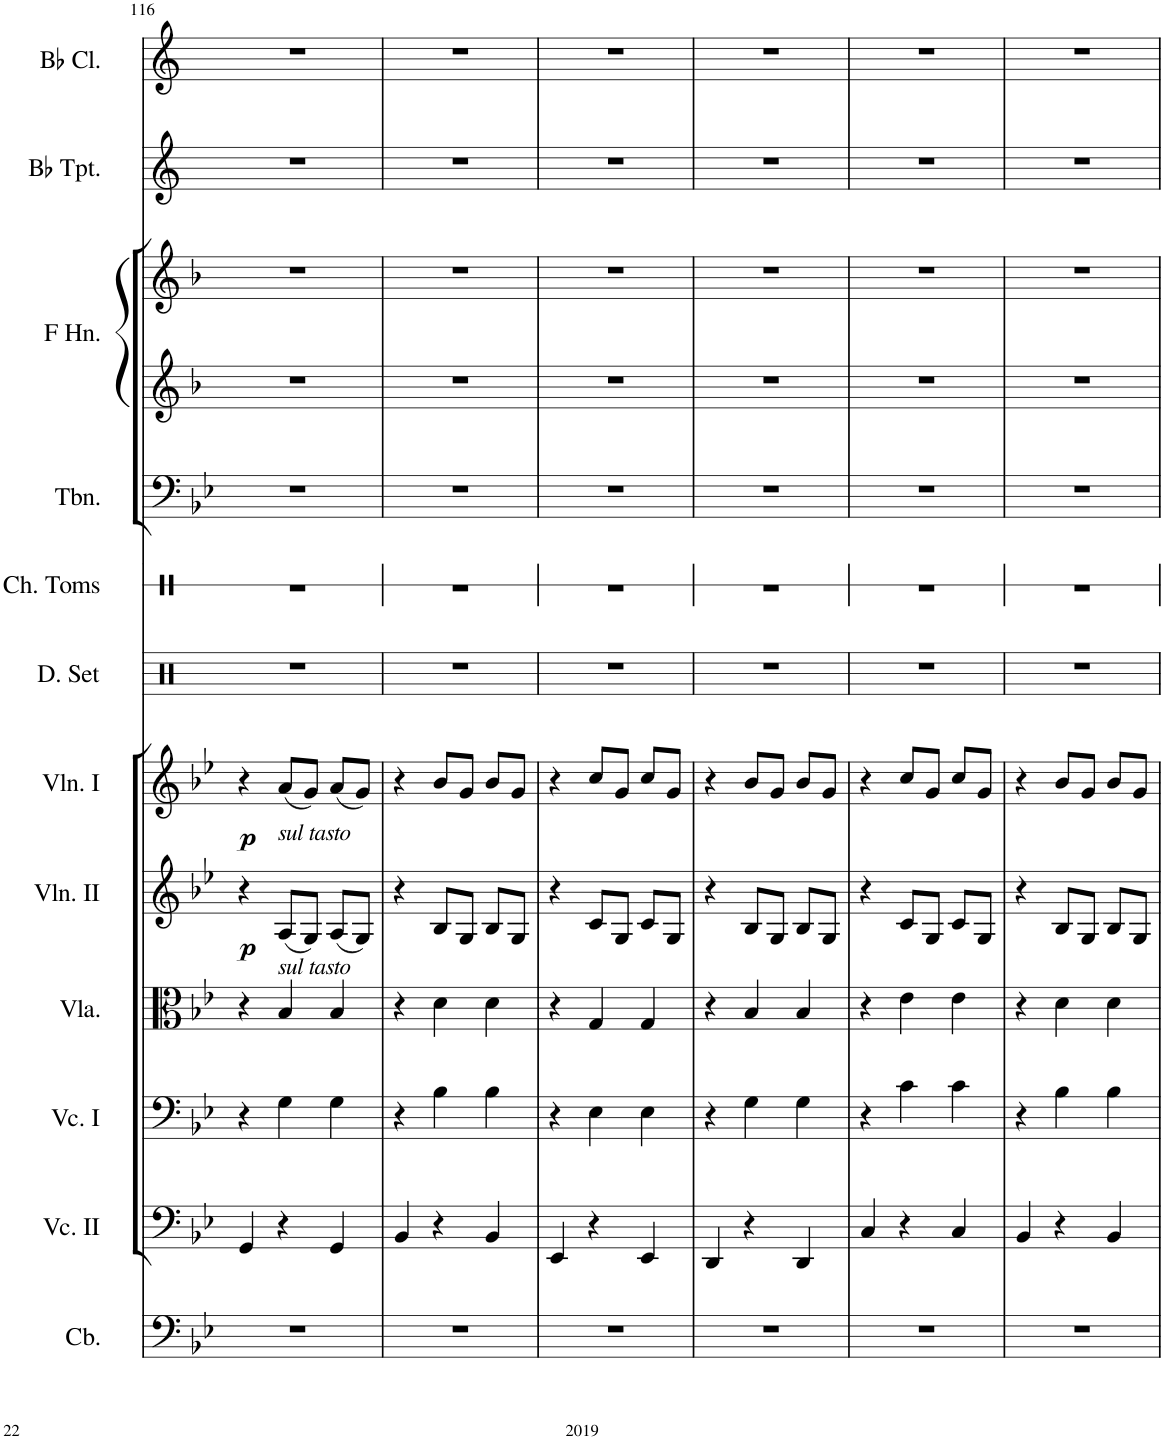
**kern	**kern	**kern	**kern	**kern	**dynam	**kern	**dynam	**kern	**kern	**kern	**kern	**kern	**kern	**kern
*part12	*part11	*part10	*part9	*part8	*part8	*part7	*part7	*part6	*part5	*part4	*part3	*part3	*part2	*part1
*staff13	*staff12	*staff11	*staff10	*staff9	*staff9	*staff8	*staff8	*staff7	*staff6	*staff5	*staff4	*staff3	*staff2	*staff1
*I"Contrabasses	*I"Violoncellos II	*I"Violoncellos I	*I"Violas	*I"Violins II	*	*I"Violins I	*	*I"Drumset	*I"Chinese Tom-Toms	*I"Trombone	*I"French Horn	*	*I"Trumpets in Bb	*I"Clarinets in Bb
*I'Cb.	*I'Vc. II	*I'Vc. I	*I'Vla.	*I'Vln. II	*	*I'Vln. I	*	*I'D. Set	*I'Ch. Toms	*I'Tbn.	*I'F Hn.	*	*	*
!!LO:PB:g=z
*clefF4	*clefF4	*clefF4	*clefC3	*clefG2	*	*clefG2	*	*clefX	*clefX	*clefF4	*clefG2	*clefG2	*clefG2	*clefG2
*Trd7c12	*	*	*	*	*	*	*	*	*	*	*Trd4c7	*Trd4c7	*Trd1c2	*Trd1c2
*k[b-e-]	*k[b-e-]	*k[b-e-]	*k[b-e-]	*k[b-e-]	*	*k[b-e-]	*	*k[]	*k[]	*k[b-e-]	*k[b-]	*k[b-]	*k[]	*k[]
*M3/4	*M3/4	*M3/4	*M3/4	*M3/4	*	*M3/4	*	*M3/4	*M3/4	*M3/4	*M3/4	*M3/4	*M3/4	*M3/4
=116	=116	=116	=116	=116	=116	=116	=116	=116	=116	=116	=116	=116	=116	=116
!	!	!	!	!	!LO:DY:b	!	!LO:DY:b	!	!	!	!	!	!	!
2.r	4GG/	4r	4r	4r	p	4r	p	2.r	2.r	2.r	2.r	2.r	2.r	2.r
!	!	!	!	!	!	!LO:TX:b:i:t=sul tasto	!	!	!	!	!	!	!	!
!	!	!	!	!LO:TX:b:i:t=sul tasto	!	!	!	!	!	!	!	!	!	!
.	4r	4G\	4B-/	(8A/L	.	(8a/L	.	.	.	.	.	.	.	.
.	.	.	.	8G/J)	.	8g/J)	.	.	.	.	.	.	.	.
.	4GG/	4G\	4B-/	(8A/L	.	(8a/L	.	.	.	.	.	.	.	.
.	.	.	.	8G/J)	.	8g/J)	.	.	.	.	.	.	.	.
=117	=117	=117	=117	=117	=117	=117	=117	=117	=117	=117	=117	=117	=117	=117
2.r	4BB-/	4r	4r	4r	.	4r	.	2.r	2.r	2.r	2.r	2.r	2.r	2.r
.	4r	4B-\	4d\	8B-/L	.	8b-/L	.	.	.	.	.	.	.	.
.	.	.	.	8G/J	.	8g/J	.	.	.	.	.	.	.	.
.	4BB-/	4B-\	4d\	8B-/L	.	8b-/L	.	.	.	.	.	.	.	.
.	.	.	.	8G/J	.	8g/J	.	.	.	.	.	.	.	.
=118	=118	=118	=118	=118	=118	=118	=118	=118	=118	=118	=118	=118	=118	=118
2.r	4EE-/	4r	4r	4r	.	4r	.	2.r	2.r	2.r	2.r	2.r	2.r	2.r
.	4r	4E-\	4G/	8c/L	.	8cc/L	.	.	.	.	.	.	.	.
.	.	.	.	8G/J	.	8g/J	.	.	.	.	.	.	.	.
.	4EE-/	4E-\	4G/	8c/L	.	8cc/L	.	.	.	.	.	.	.	.
.	.	.	.	8G/J	.	8g/J	.	.	.	.	.	.	.	.
=119	=119	=119	=119	=119	=119	=119	=119	=119	=119	=119	=119	=119	=119	=119
2.r	4DD/	4r	4r	4r	.	4r	.	2.r	2.r	2.r	2.r	2.r	2.r	2.r
.	4r	4G\	4B-/	8B-/L	.	8b-/L	.	.	.	.	.	.	.	.
.	.	.	.	8G/J	.	8g/J	.	.	.	.	.	.	.	.
.	4DD/	4G\	4B-/	8B-/L	.	8b-/L	.	.	.	.	.	.	.	.
.	.	.	.	8G/J	.	8g/J	.	.	.	.	.	.	.	.
=120	=120	=120	=120	=120	=120	=120	=120	=120	=120	=120	=120	=120	=120	=120
2.r	4C/	4r	4r	4r	.	4r	.	2.r	2.r	2.r	2.r	2.r	2.r	2.r
.	4r	4c\	4e-\	8c/L	.	8cc/L	.	.	.	.	.	.	.	.
.	.	.	.	8G/J	.	8g/J	.	.	.	.	.	.	.	.
.	4C/	4c\	4e-\	8c/L	.	8cc/L	.	.	.	.	.	.	.	.
.	.	.	.	8G/J	.	8g/J	.	.	.	.	.	.	.	.
=121	=121	=121	=121	=121	=121	=121	=121	=121	=121	=121	=121	=121	=121	=121
2.r	4BB-/	4r	4r	4r	.	4r	.	2.r	2.r	2.r	2.r	2.r	2.r	2.r
.	4r	4B-\	4d\	8B-/L	.	8b-/L	.	.	.	.	.	.	.	.
.	.	.	.	8G/J	.	8g/J	.	.	.	.	.	.	.	.
.	4BB-/	4B-\	4d\	8B-/L	.	8b-/L	.	.	.	.	.	.	.	.
.	.	.	.	8G/J	.	8g/J	.	.	.	.	.	.	.	.
=	=	=	=	=	=	=	=	=	=	=	=	=	=	=
*-	*-	*-	*-	*-	*-	*-	*-	*-	*-	*-	*-	*-	*-	*-
